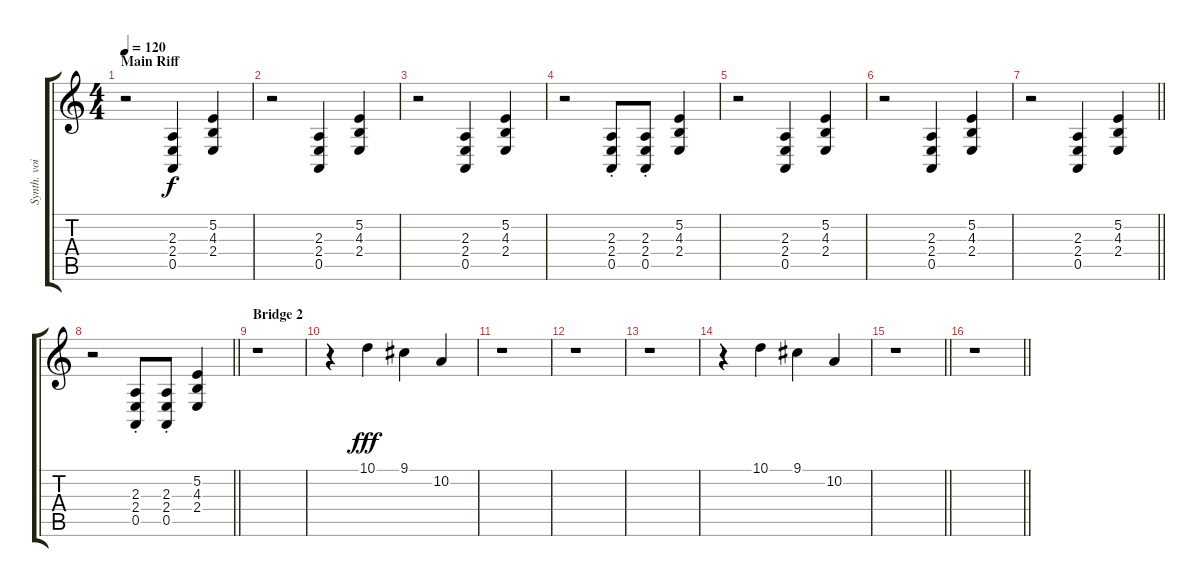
\track ("Synth. voice 1" "Synth. voi") {instrument synthbrass1}
\staff {score tabs}
\tuning (E4 B3 G3 D3 A2 E2) {hide}
\ts (4 4)
\section ("" "Main Riff")
\tempo 120
\clef g2
\ks c
r.2{dy f} (2.3 2.4 0.5).4 (5.2 4.3 2.4).4 |
r.2 (2.3 2.4 0.5).4 (5.2 4.3 2.4).4 |
r.2 (2.3 2.4 0.5).4 (5.2 4.3 2.4).4 |
r.2 (2.3{st} 2.4{st} 0.5{st}).8 (2.3{st} 2.4{st} 0.5{st}).8 (5.2 4.3 2.4).4 |
r.2 (2.3 2.4 0.5).4 (5.2 4.3 2.4).4 |
r.2 (2.3 2.4 0.5).4 (5.2 4.3 2.4).4 |
\barLineRight lightlight
r.2 (2.3 2.4 0.5).4 (5.2 4.3 2.4).4 |
\barLineRight lightlight
r.2 (2.3{st} 2.4{st} 0.5{st}).8 (2.3{st} 2.4{st} 0.5{st}).8 (5.2 4.3 2.4).4 |
\section ("" "Bridge 2")
r.1 |
r.4 10.1.4{dy fff} 9.1.4 10.2.4 |
r.1 |
r.1 |
r.1 |
r.4 10.1.4 9.1.4 10.2.4 |
\barLineRight lightlight
r.1 |
\barLineRight lightlight
r.1
